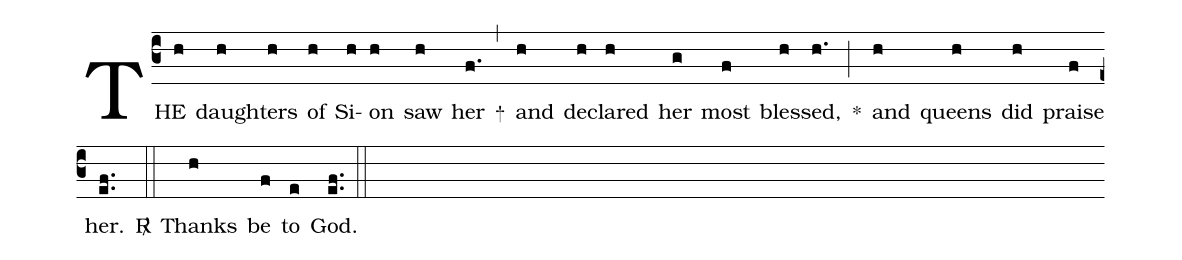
%%
(c3) THE(h) daugh(h)ters(h) of(h) Si(h)on(h) saw(h) her(f.) +(,) and(h) de(h)clared(h) her(g) most(f) bles(h)sed,(h.) *(;) and(h) queens(h) did(h) praise(f) her.(ef..) <sp>R/</sp>(::) Thanks(h) be(f) to(e) God.(ef..) (::)
